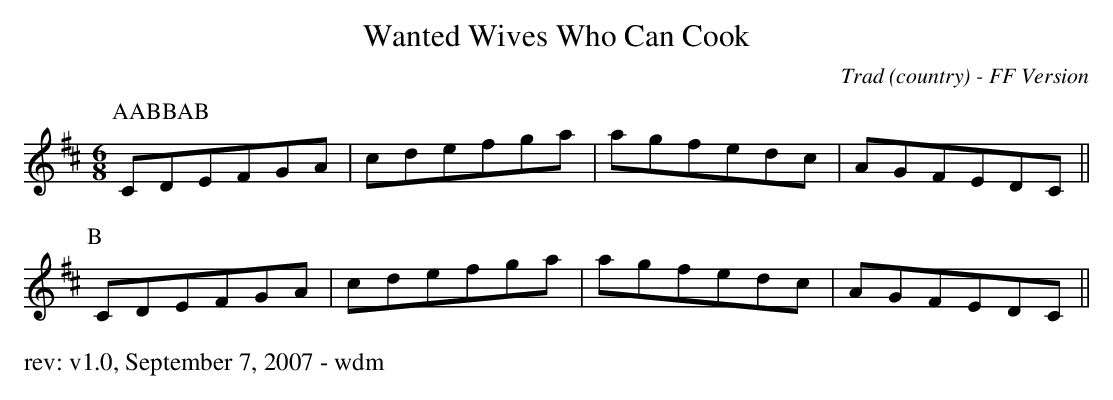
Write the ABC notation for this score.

X:1
T: Wanted Wives Who Can Cook
O: Trad (country) - FF Version
M: 6/8
K: Dmaj
P: AABBAB
P:A
CDEFGA|cdefga|agfedc|AGFEDC||
P:B
CDEFGA|cdefga|agfedc|AGFEDC||
